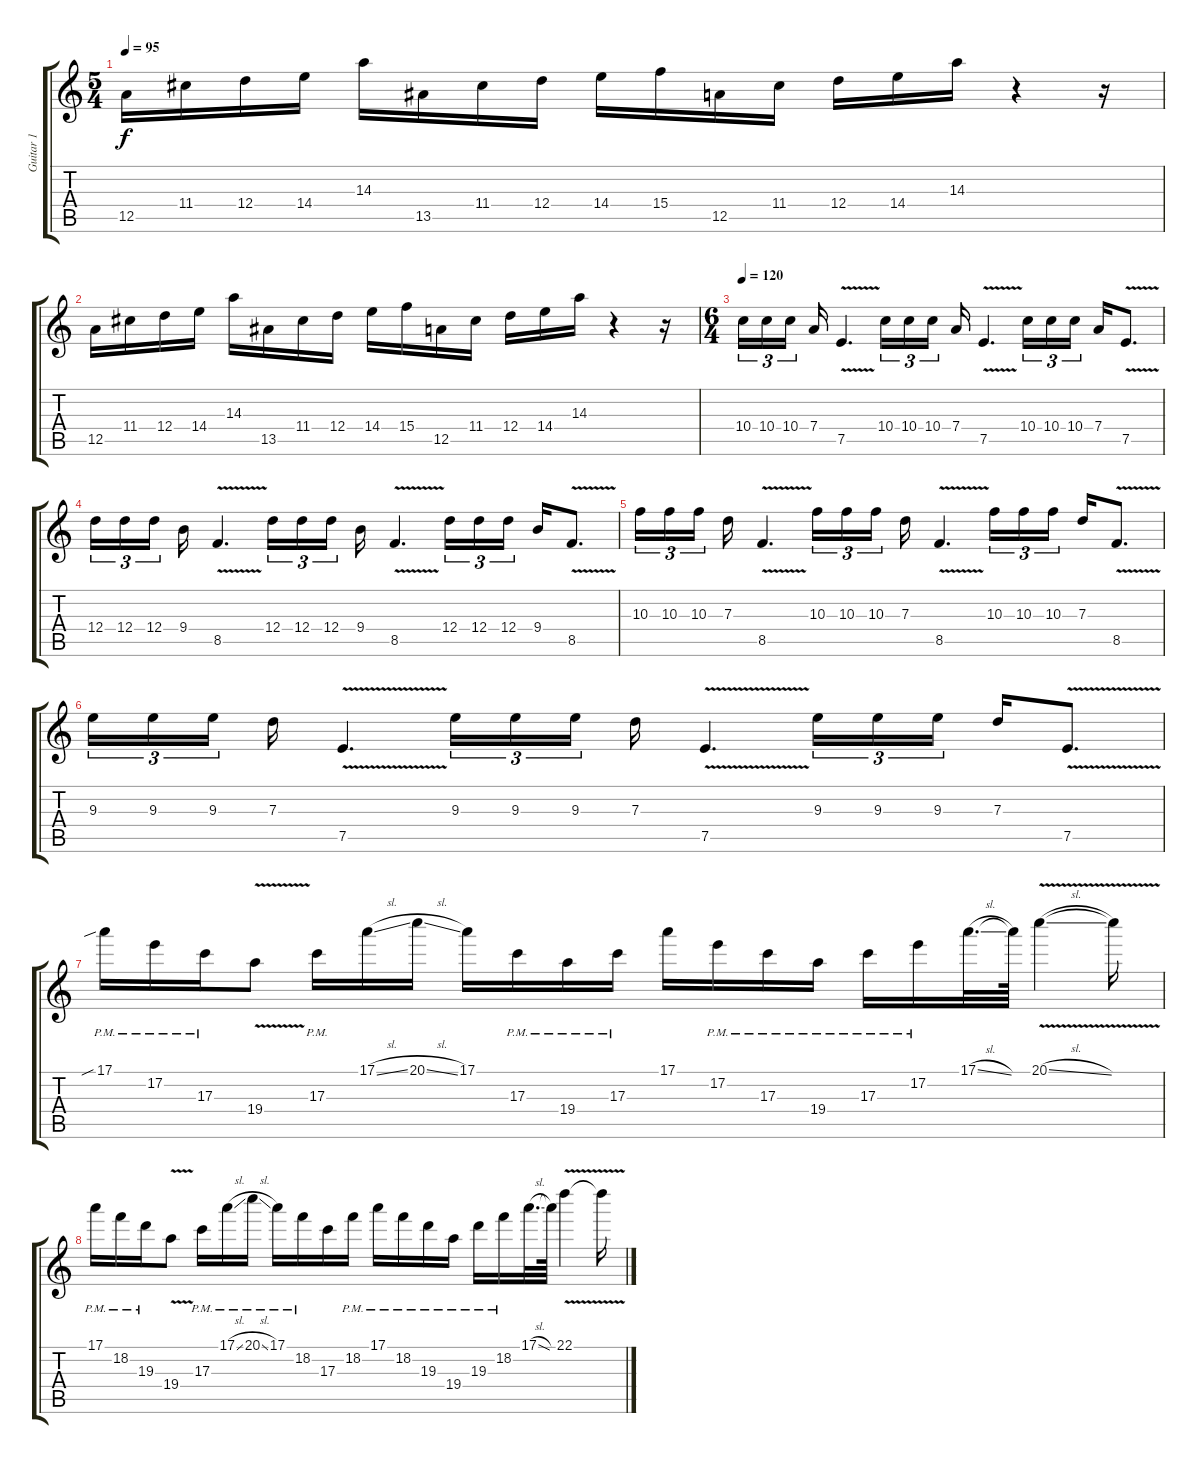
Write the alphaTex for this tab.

\track ("Guitar 1" "Guitar 1") {instrument distortionguitar}
\staff {score tabs}
\tuning (E4 B3 G3 D3 A2 E2) {hide}
\ts (5 4)
\tempo 95
\clef g2
\ks c
12.5.16{dy f} 11.4.16 12.4.16 14.4.16 14.3.16 13.5.16 11.4.16 12.4.16 14.4.16 15.4.16 12.5.16 11.4.16 12.4.16 14.4.16 14.3.16 r.4 r.16 |
12.5.16 11.4.16 12.4.16 14.4.16 14.3.16 13.5.16 11.4.16 12.4.16 14.4.16 15.4.16 12.5.16 11.4.16 12.4.16 14.4.16 14.3.16 r.4 r.16 |
\ts (6 4)
\tempo 120
10.4.16{tu (3 2)} 10.4.16{tu (3 2)} 10.4.16{tu (3 2) beam splitsecondary} 7.4.16 7.5{v}.4{d} 10.4.16{tu (3 2)} 10.4.16{tu (3 2)} 10.4.16{tu (3 2) beam splitsecondary} 7.4.16 7.5{v}.4{d} 10.4.16{tu (3 2)} 10.4.16{tu (3 2)} 10.4.16{tu (3 2) beam splitsecondary} 7.4.16 7.5{v}.8{d} |
12.4.16{tu (3 2)} 12.4.16{tu (3 2)} 12.4.16{tu (3 2) beam splitsecondary} 9.4.16 8.5{v}.4{d} 12.4.16{tu (3 2)} 12.4.16{tu (3 2)} 12.4.16{tu (3 2) beam splitsecondary} 9.4.16 8.5{v}.4{d} 12.4.16{tu (3 2)} 12.4.16{tu (3 2)} 12.4.16{tu (3 2) beam splitsecondary} 9.4.16 8.5{v}.8{d} |
10.3.16{tu (3 2)} 10.3.16{tu (3 2)} 10.3.16{tu (3 2) beam splitsecondary} 7.3.16 8.5{v}.4{d} 10.3.16{tu (3 2)} 10.3.16{tu (3 2)} 10.3.16{tu (3 2) beam splitsecondary} 7.3.16 8.5{v}.4{d} 10.3.16{tu (3 2)} 10.3.16{tu (3 2)} 10.3.16{tu (3 2) beam splitsecondary} 7.3.16 8.5{v}.8{d} |
9.3.16{tu (3 2)} 9.3.16{tu (3 2)} 9.3.16{tu (3 2) beam splitsecondary} 7.3.16 7.5{v}.4{d} 9.3.16{tu (3 2)} 9.3.16{tu (3 2)} 9.3.16{tu (3 2) beam splitsecondary} 7.3.16 7.5{v}.4{d} 9.3.16{tu (3 2)} 9.3.16{tu (3 2)} 9.3.16{tu (3 2) beam splitsecondary} 7.3.16 7.5{v}.8{d} |
17.1{sib pm}.16{instrument overdrivenguitar} 17.2{pm}.16 17.3{pm}.16 19.4{v}.8 17.3{pm}.16 17.1{sl}.16 20.1{sl}.16 17.1.16 17.3{pm}.16 19.4{pm}.16 17.3{pm}.16 17.1.16 17.2{pm}.16 17.3{pm}.16 19.4{pm}.16 17.3{pm}.16 17.2{pm}.16 17.1{sl}.32{d} 17.1{t}.64 20.1{v sl}.4 20.1{t}.16 |
17.1{pm}.16 18.2{pm}.16 19.3{pm}.16 19.4{v}.8 17.3{pm}.16 17.1{sl pm}.16 20.1{sl pm}.16 17.1{pm}.16 18.2{pm}.16 17.3.16 18.2{pm}.16 17.1{pm}.16 18.2{pm}.16 19.3{pm}.16 19.4{pm}.16 19.3{pm}.16 18.2{pm}.16 17.1{sl}.32{d} 17.1{t}.64 22.1{v}.4 22.1{t}.16
